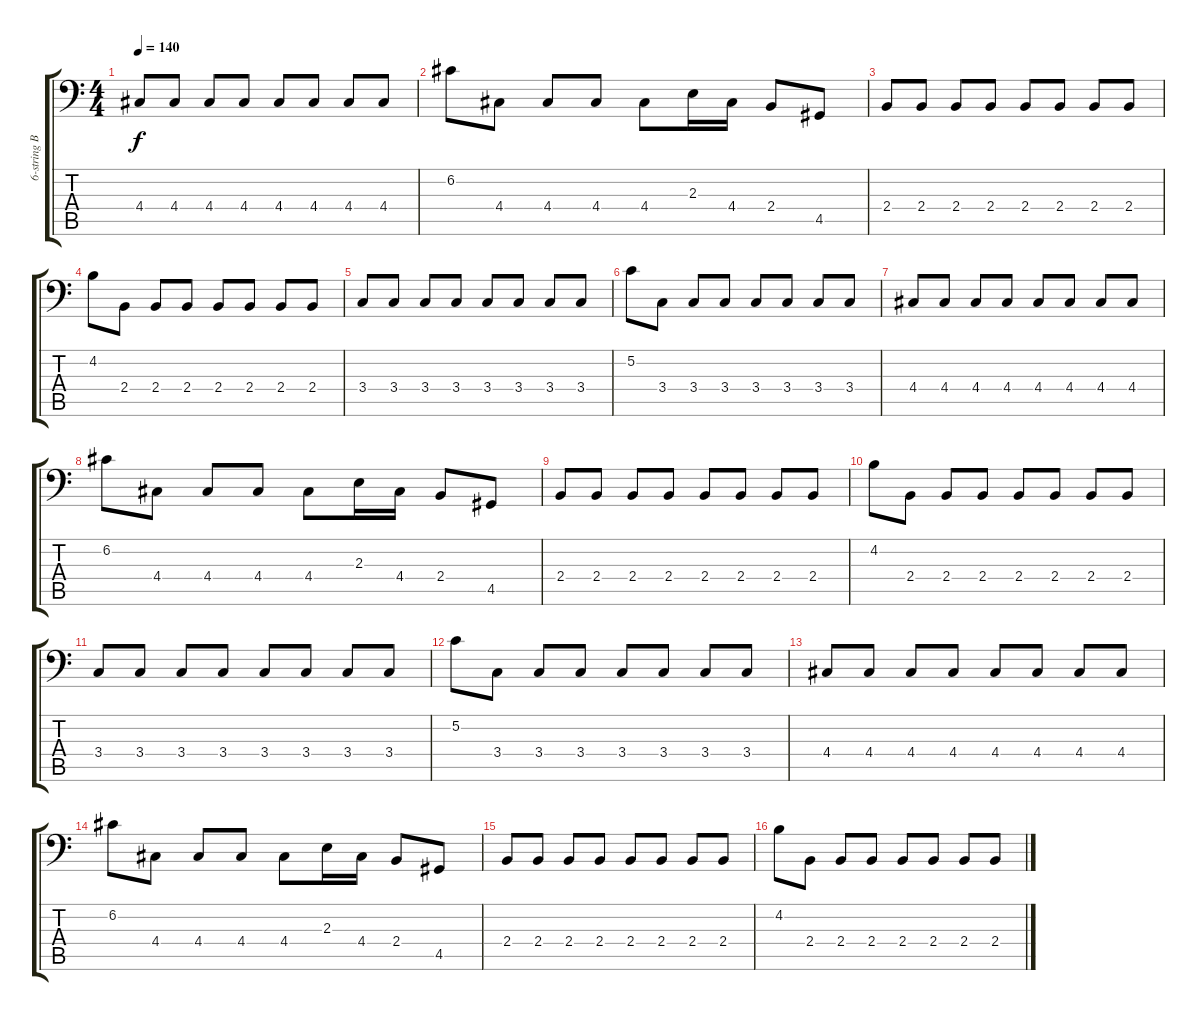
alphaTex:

\track ("6-string Bass" "6-string B") {instrument electricbassfinger}
\staff {score tabs}
\tuning (C3 G2 D2 A1 E1 B0) {hide}
\ts (4 4)
\tempo 140
\clef f4
\ks c
4.4.8{dy f} 4.4.8 4.4.8 4.4.8 4.4.8 4.4.8 4.4.8 4.4.8 |
6.2.8 4.4.8 4.4.8 4.4.8 4.4.8 2.3.16 4.4.16 2.4.8 4.5.8 |
2.4.8 2.4.8 2.4.8 2.4.8 2.4.8 2.4.8 2.4.8 2.4.8 |
4.2.8 2.4.8 2.4.8 2.4.8 2.4.8 2.4.8 2.4.8 2.4.8 |
3.4.8 3.4.8 3.4.8 3.4.8 3.4.8 3.4.8 3.4.8 3.4.8 |
5.2.8 3.4.8 3.4.8 3.4.8 3.4.8 3.4.8 3.4.8 3.4.8 |
4.4.8 4.4.8 4.4.8 4.4.8 4.4.8 4.4.8 4.4.8 4.4.8 |
6.2.8 4.4.8 4.4.8 4.4.8 4.4.8 2.3.16 4.4.16 2.4.8 4.5.8 |
2.4.8 2.4.8 2.4.8 2.4.8 2.4.8 2.4.8 2.4.8 2.4.8 |
4.2.8 2.4.8 2.4.8 2.4.8 2.4.8 2.4.8 2.4.8 2.4.8 |
3.4.8 3.4.8 3.4.8 3.4.8 3.4.8 3.4.8 3.4.8 3.4.8 |
5.2.8 3.4.8 3.4.8 3.4.8 3.4.8 3.4.8 3.4.8 3.4.8 |
4.4.8 4.4.8 4.4.8 4.4.8 4.4.8 4.4.8 4.4.8 4.4.8 |
6.2.8 4.4.8 4.4.8 4.4.8 4.4.8 2.3.16 4.4.16 2.4.8 4.5.8 |
2.4.8 2.4.8 2.4.8 2.4.8 2.4.8 2.4.8 2.4.8 2.4.8 |
4.2.8 2.4.8 2.4.8 2.4.8 2.4.8 2.4.8 2.4.8 2.4.8
